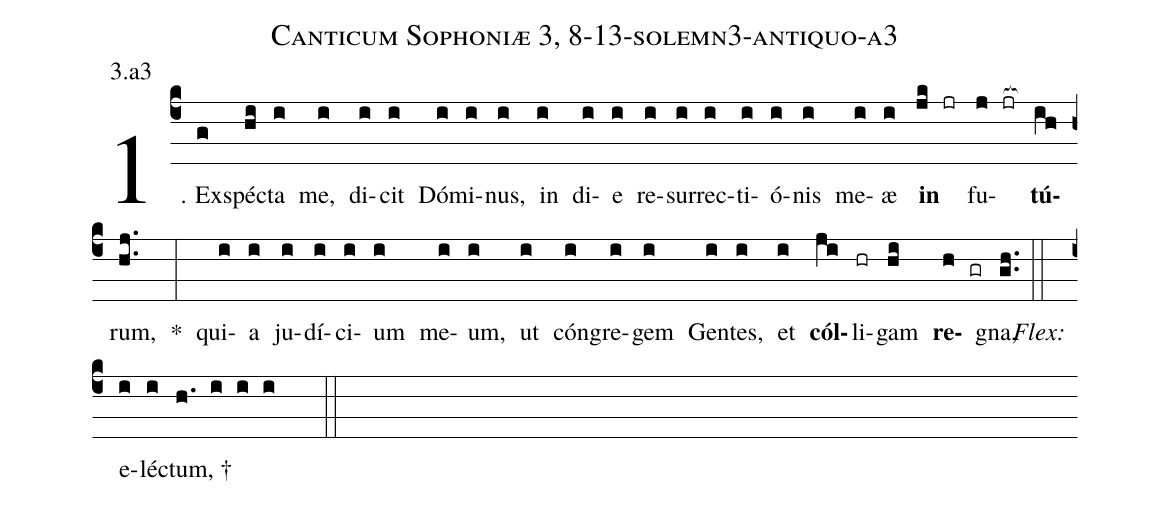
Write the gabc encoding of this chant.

name: Canticum Sophoniæ 3, 8-13-solemn3-antiquo-a3;
annotation: 3.a3;
%%
(c4)1. Ex(g)spéc(hi)ta(i) me,(i) di(i)cit(i) Dó(i)mi(i)nus,(i) in(i) di(i)e(i) re(i)sur(i)rec(i)ti(i)ó(i)nis(i) me(i)æ(i) <b>in</b>(jk jr) fu(j jr[ocb:1{])<b>tú</b>(ih[ocb:0}])rum,(hj..) *(:) qui(i)a(i) ju(i)dí(i)ci(i)um(i) me(i)um,(i) ut(i) cón(i)gre(i)gem(i) Gen(i)tes,(i) et(i) <b>cól</b>(ji)li(hr)gam(hi) <b>re</b>(h gr)gna,(gh..) (::)
<i>Flex:</i>()  e(i)léc(i)tum, †(h. i i i  ::)
